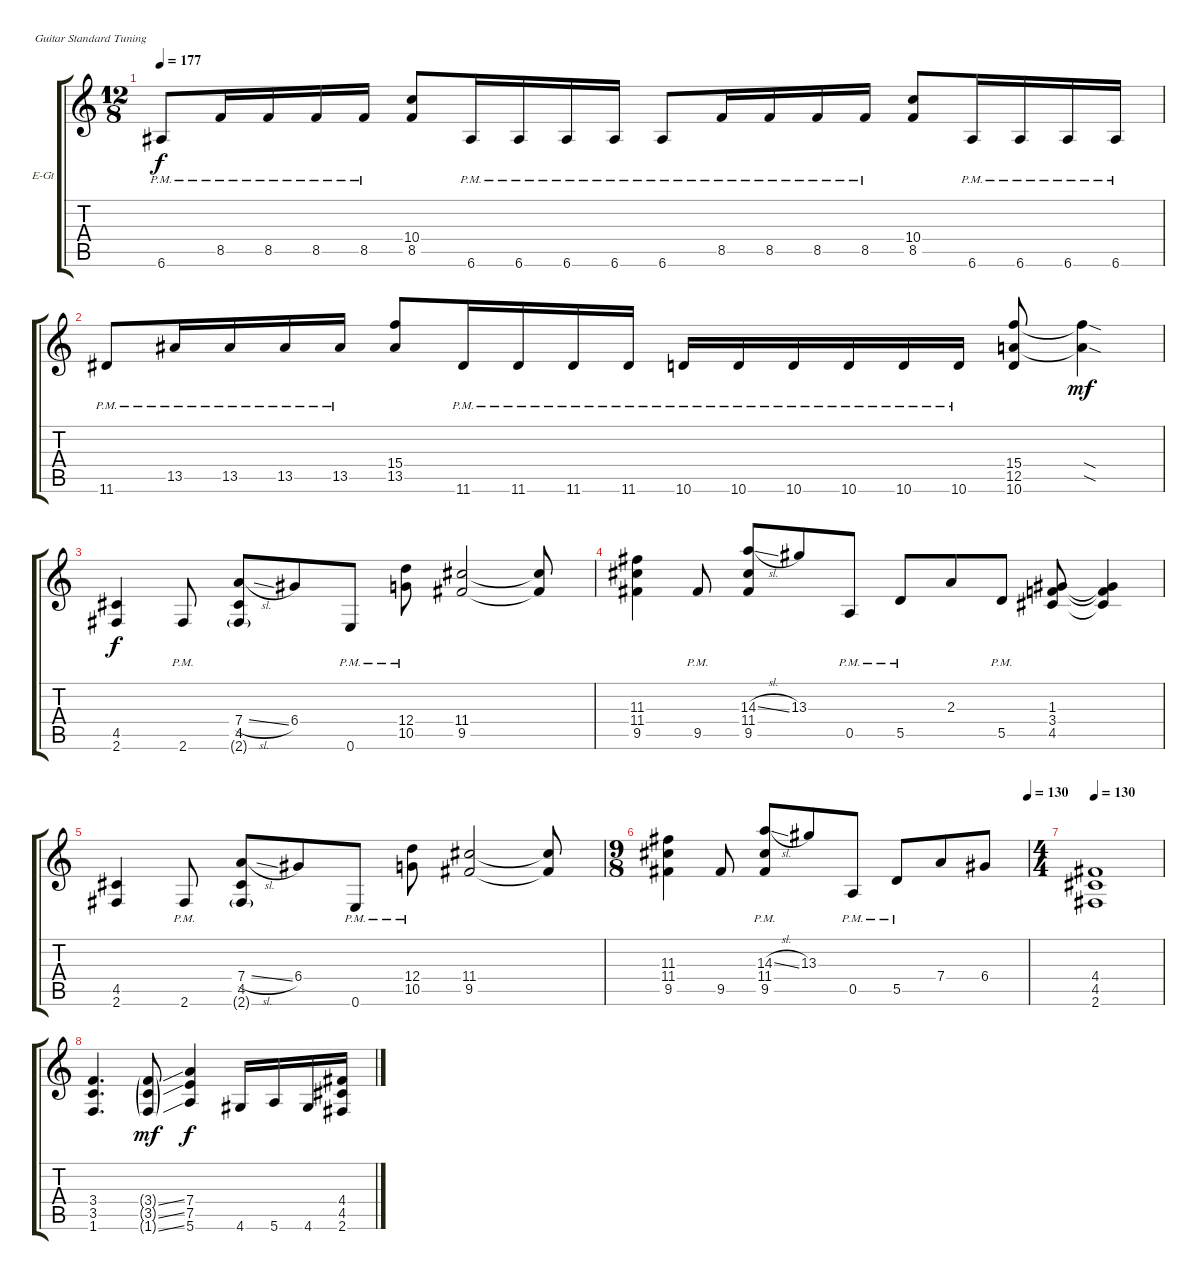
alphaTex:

\bracketExtendMode groupsimilarinstruments
\firstSystemTrackNameOrientation horizontal
\otherSystemsTrackNameOrientation horizontal
\track ("Jason Gobel" "E-Gt") {instrument distortionguitar}
\staff {score tabs}
\tuning (E4 B3 G3 D3 A2 E2)
\ts (12 8)
\tempo 177
\clef g2
\ks c
6.6{pm}.8{dy f} 8.5{pm}.16 8.5{pm}.16 8.5{pm}.16 8.5{pm}.16 (10.4 8.5).8 6.6{pm}.16 6.6{pm}.16 6.6{pm}.16 6.6{pm}.16 6.6{pm}.8 8.5{pm}.16 8.5{pm}.16 8.5{pm}.16 8.5{pm}.16 (10.4 8.5).8 6.6{pm}.16 6.6{pm}.16 6.6{pm}.16 6.6{pm}.16 |
11.6{pm}.8 13.5{pm}.16 13.5{pm}.16 13.5{pm}.16 13.5{pm}.16 (15.4 13.5).8 11.6{pm}.16 11.6{pm}.16 11.6{pm}.16 11.6{pm}.16 10.6{pm}.16 10.6{pm}.16 10.6{pm}.16 10.6{pm}.16 10.6{pm}.16 10.6{pm}.16 (15.4 12.5 10.6).8 (15.4{sod t} 12.5{sod t}).4{dy mf} |
(4.5 2.6).4{dy f} 2.6{pm}.8 (7.4{sl} 4.5 2.6{g}).8 6.4.8 0.6{pm}.8 (12.4{pm} 10.5{pm}).8 (11.4 9.5).2 (9.5{t} 11.4{t}).8 |
(11.3 11.4 9.5).4 9.5{pm}.8 (14.3{sl} 11.4 9.5).8 13.3.8 0.5{pm}.8 5.5{pm}.8 2.3.8 5.5{pm}.8 (1.3 3.4 4.5).8 (1.3{t} 3.4{t} 4.5{t}).4 |
(4.5 2.6).4 2.6{pm}.8 (7.4{sl} 4.5 2.6{g}).8 6.4.8 0.6{pm}.8 (12.4{pm} 10.5{pm}).8 (11.4 9.5).2 (9.5{t} 11.4{t}).8 |
\ts (9 8)
\beaming (8 3 3 3 3)
\tempo (130 1)
(11.3 11.4 9.5).4 9.5.8 (14.3{sl} 11.4 9.5{pm}).8 13.3.8 0.5{pm}.8 5.5{pm}.8 7.4.8 6.4.8 |
\ts (4 4)
\beaming (8 2 2 2 2)
\tempo 130
(4.4 4.5 2.6).1 |
(3.4 3.5 1.6).4{d} (3.4{ss g} 3.5{ss g} 1.6{ss g}).8{dy mf} (7.4 7.5 5.6).4{dy f} 4.6.16 5.6.16 4.6.16 (4.4 4.5 2.6).16
